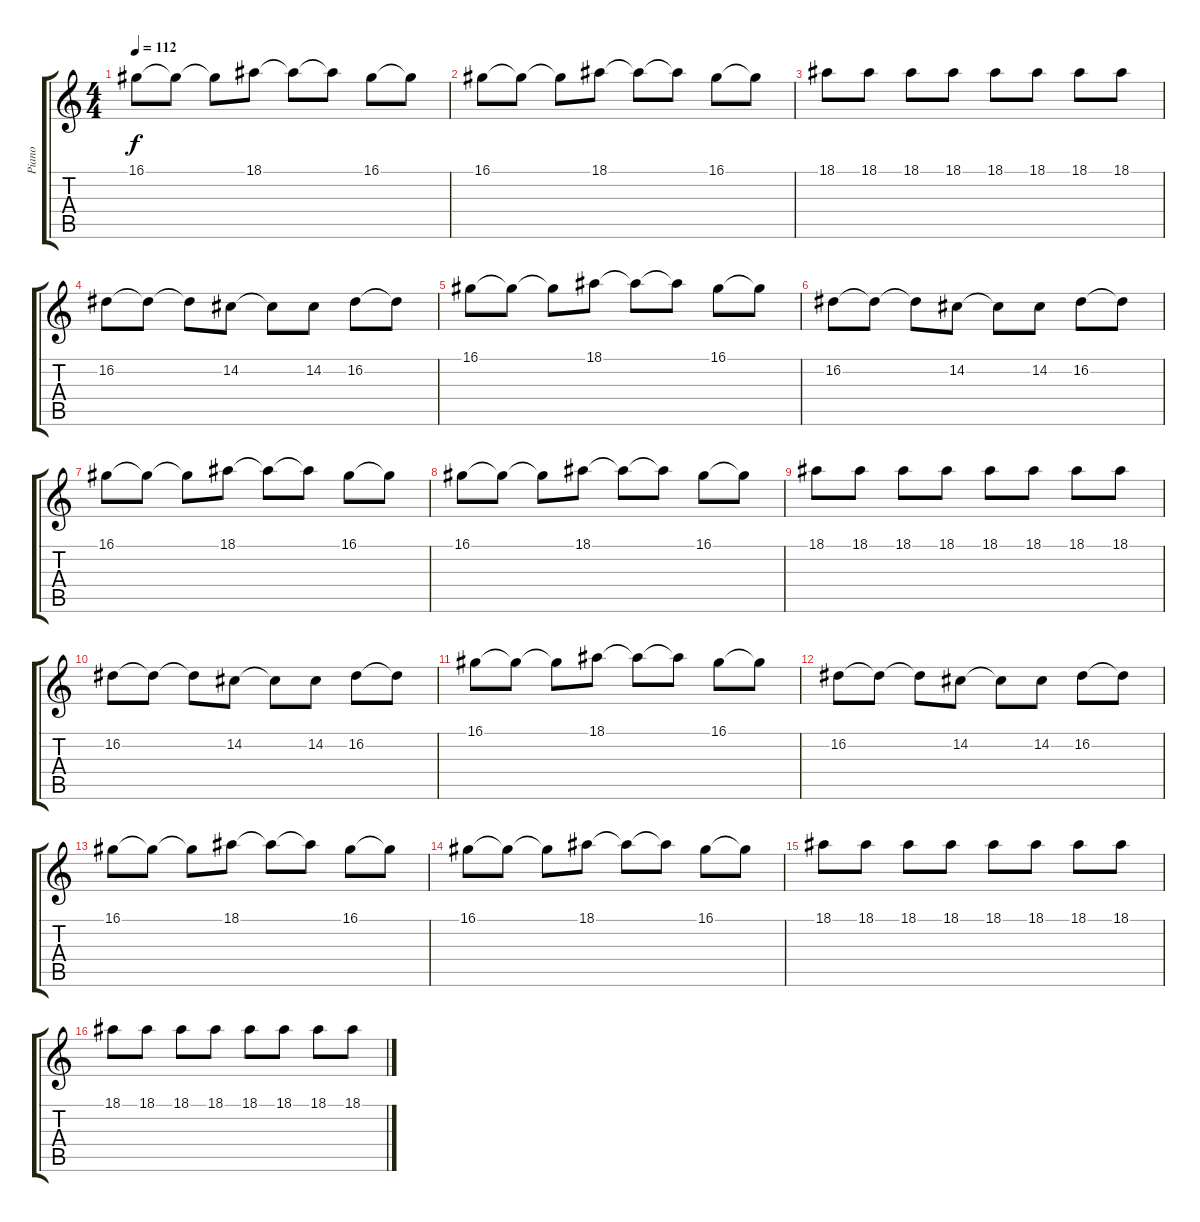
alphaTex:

\track ("Piano" "Piano") {instrument drawbarorgan}
\staff {score tabs}
\tuning (E4 B3 G3 D3 A2 E2) {hide}
\ts (4 4)
\tempo 112
\clef g2
\ks c
16.1.8{dy f} 16.1{t}.8 16.1{t}.8 18.1.8 18.1{t}.8 18.1{t}.8 16.1.8 16.1{t}.8 |
16.1.8 16.1{t}.8 16.1{t}.8 18.1.8 18.1{t}.8 18.1{t}.8 16.1.8 16.1{t}.8 |
18.1.8 18.1.8 18.1.8 18.1.8 18.1.8 18.1.8 18.1.8 18.1.8 |
16.2.8 16.2{t}.8 16.2{t}.8 14.2.8 14.2{t}.8 14.2.8 16.2.8 16.2{t}.8 |
16.1.8 16.1{t}.8 16.1{t}.8 18.1.8 18.1{t}.8 18.1{t}.8 16.1.8 16.1{t}.8 |
16.2.8 16.2{t}.8 16.2{t}.8 14.2.8 14.2{t}.8 14.2.8 16.2.8 16.2{t}.8 |
16.1.8 16.1{t}.8 16.1{t}.8 18.1.8 18.1{t}.8 18.1{t}.8 16.1.8 16.1{t}.8 |
16.1.8 16.1{t}.8 16.1{t}.8 18.1.8 18.1{t}.8 18.1{t}.8 16.1.8 16.1{t}.8 |
18.1.8 18.1.8 18.1.8 18.1.8 18.1.8 18.1.8 18.1.8 18.1.8 |
16.2.8 16.2{t}.8 16.2{t}.8 14.2.8 14.2{t}.8 14.2.8 16.2.8 16.2{t}.8 |
16.1.8 16.1{t}.8 16.1{t}.8 18.1.8 18.1{t}.8 18.1{t}.8 16.1.8 16.1{t}.8 |
16.2.8 16.2{t}.8 16.2{t}.8 14.2.8 14.2{t}.8 14.2.8 16.2.8 16.2{t}.8 |
16.1.8 16.1{t}.8 16.1{t}.8 18.1.8 18.1{t}.8 18.1{t}.8 16.1.8 16.1{t}.8 |
16.1.8 16.1{t}.8 16.1{t}.8 18.1.8 18.1{t}.8 18.1{t}.8 16.1.8 16.1{t}.8 |
18.1.8 18.1.8 18.1.8 18.1.8 18.1.8 18.1.8 18.1.8 18.1.8 |
18.1.8 18.1.8 18.1.8 18.1.8 18.1.8 18.1.8 18.1.8 18.1.8
